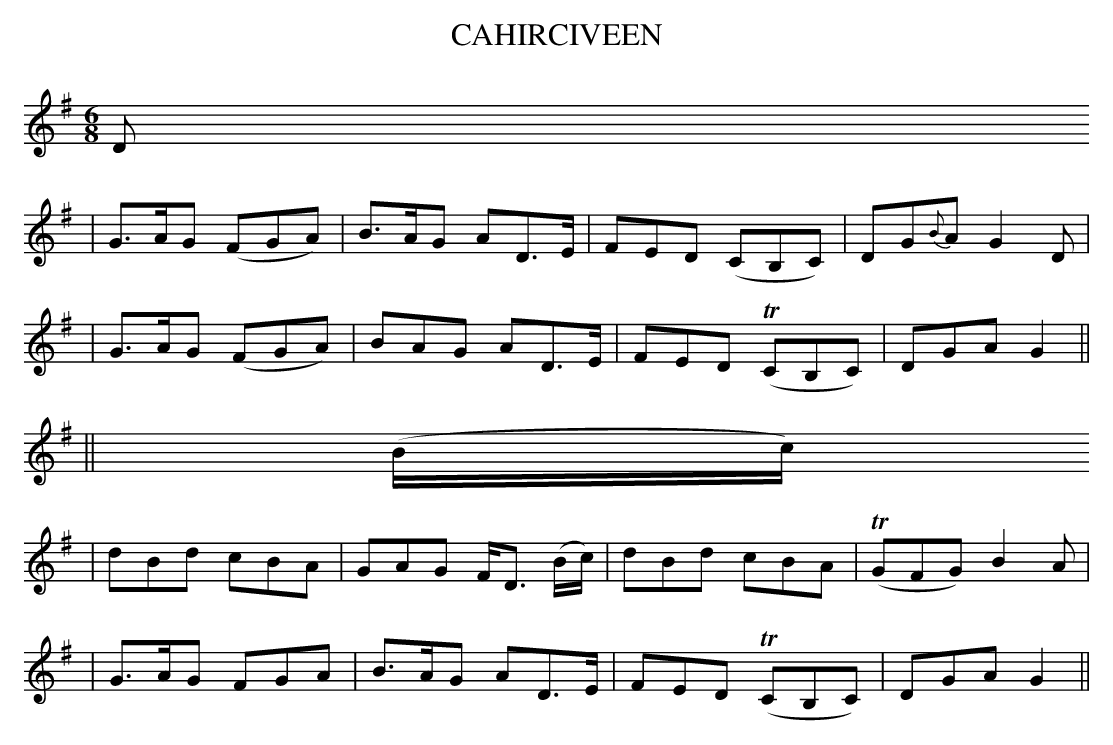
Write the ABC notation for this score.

X:1
T: CAHIRCIVEEN
M: 6/8
L: 1/8
K: G
D
| G>AG (FGA) | B>AG AD>E | FED (CB,C) | DG{B}A G2D |
| G>AG (FGA) | BAG AD>E | FED (TCB,C) | DGA G2 ||
|| (B/c/)
| dBd cBA | GAG F<D (B/c/) | dBd cBA | (TGFG) B2A |
| G>AG FGA | B>AG AD>E | FED (TCB,C) | DGA G2 ||
